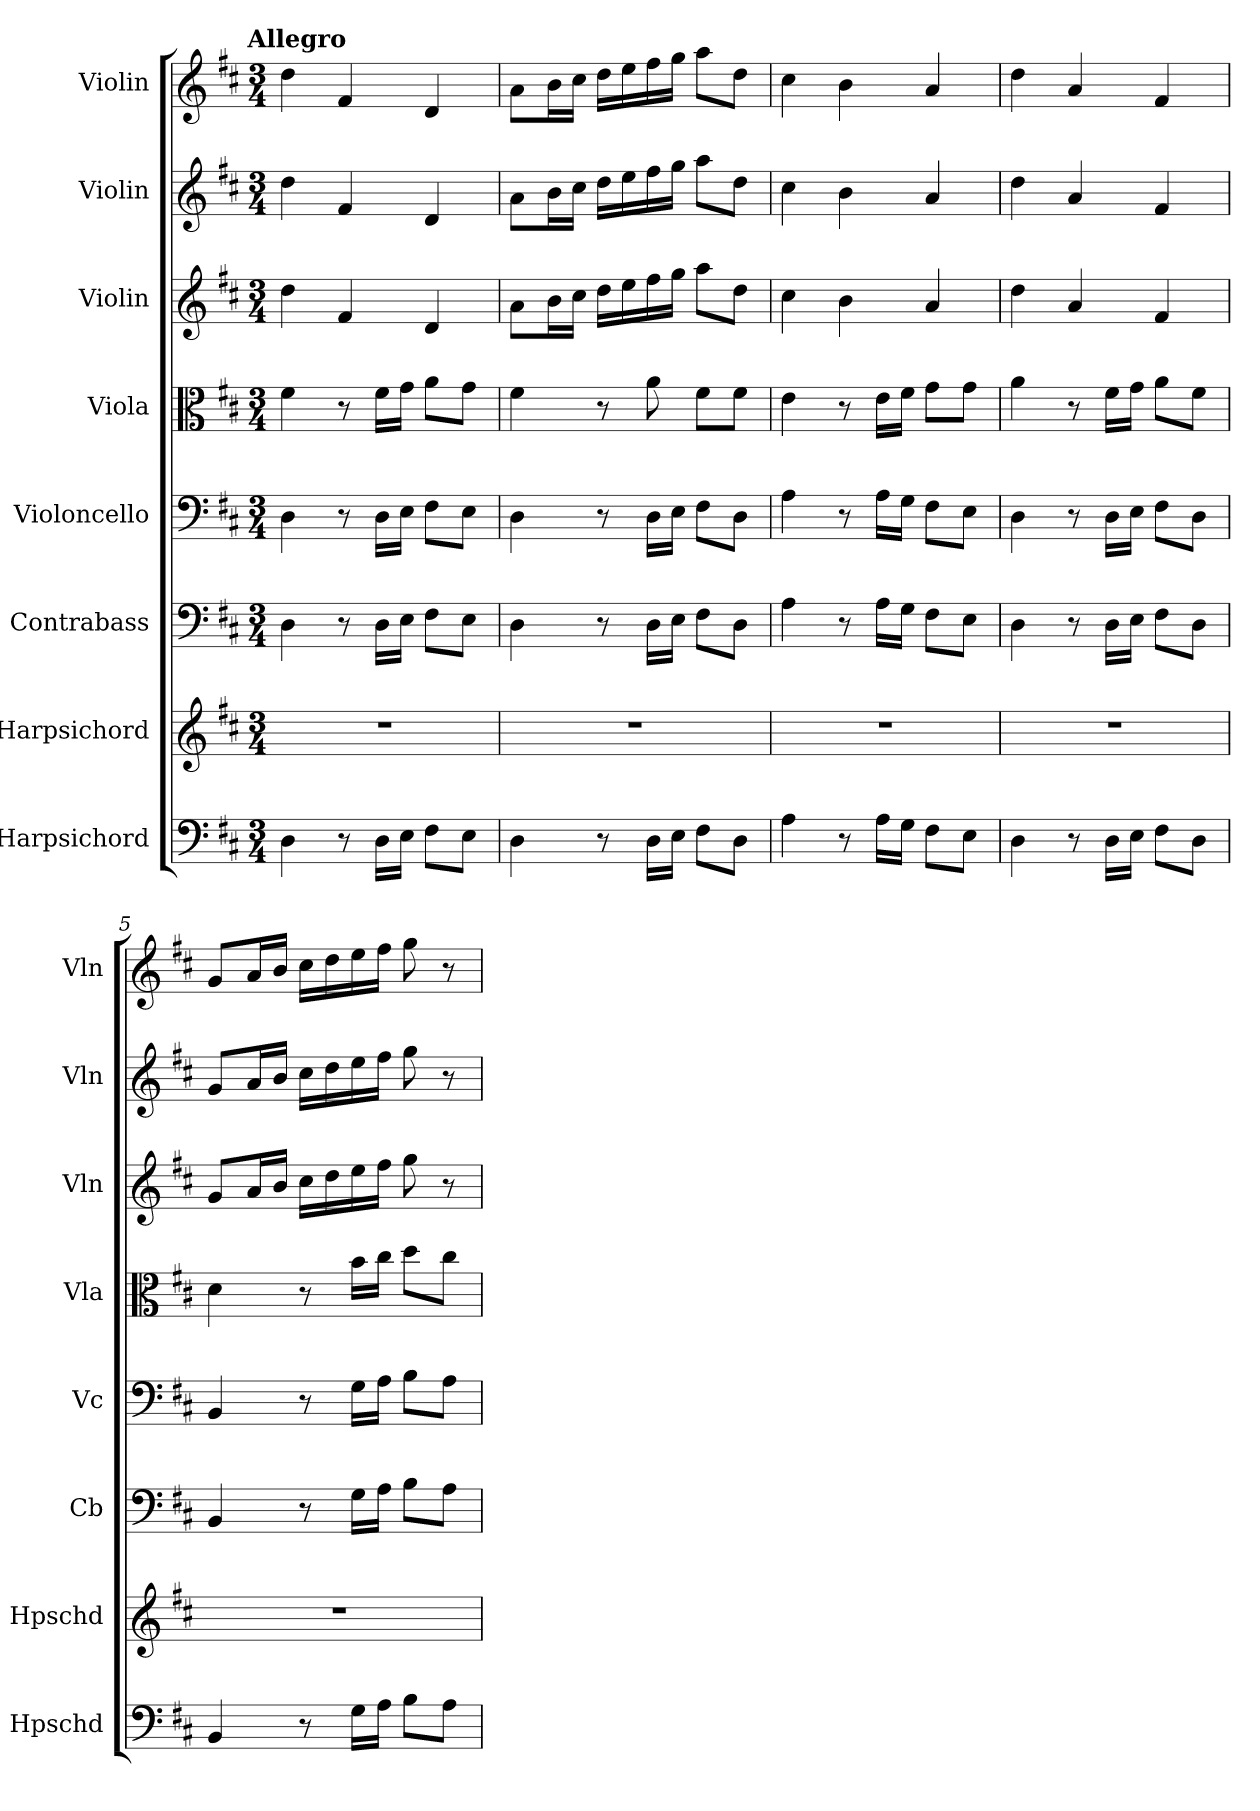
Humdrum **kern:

**kern	**kern	**kern	**kern	**kern	**kern	**kern	**kern
*part8	*part7	*part6	*part5	*part4	*part3	*part2	*part1
*staff8	*staff7	*staff6	*staff5	*staff4	*staff3	*staff2	*staff1
*I"Harpsichord	*I"Harpsichord	*I"Contrabass	*I"Violoncello	*I"Viola	*I"Violin	*I"Violin	*I"Violin
*I'Hpschd	*I'Hpschd	*I'Cb	*I'Vc	*I'Vla	*I'Vln	*I'Vln	*I'Vln
*clefF4	*clefG2	*clefF4	*clefF4	*clefC3	*clefG2	*clefG2	*clefG2
*k[f#c#]	*k[f#c#]	*k[f#c#]	*k[f#c#]	*k[f#c#]	*k[f#c#]	*k[f#c#]	*k[f#c#]
!!LO:TX:omd:t=Allegro
*M3/4	*M3/4	*M3/4	*M3/4	*M3/4	*M3/4	*M3/4	*M3/4
*MM120	*MM120	*MM120	*MM120	*MM120	*MM120	*MM120	*MM120
=1	=1	=1	=1	=1	=1	=1	=1
4D\	2.r	4D\	4D\	4f#\	4dd\	4dd\	4dd\
8r	.	8r	8r	8r	4f#/	4f#/	4f#/
16D\LL	.	16D\LL	16D\LL	16f#\LL	.	.	.
16E\JJ	.	16E\JJ	16E\JJ	16g\JJ	.	.	.
8F#\L	.	8F#\L	8F#\L	8a\L	4d/	4d/	4d/
8E\J	.	8E\J	8E\J	8g\J	.	.	.
=2	=2	=2	=2	=2	=2	=2	=2
4D\	2.r	4D\	4D\	4f#\	8a\L	8a\L	8a\L
.	.	.	.	.	16b\L	16b\L	16b\L
.	.	.	.	.	16cc#\JJ	16cc#\JJ	16cc#\JJ
8r	.	8r	8r	8r	16dd\LL	16dd\LL	16dd\LL
.	.	.	.	.	16ee\	16ee\	16ee\
16D\LL	.	16D\LL	16D\LL	8a\	16ff#\	16ff#\	16ff#\
16E\JJ	.	16E\JJ	16E\JJ	.	16gg\JJ	16gg\JJ	16gg\JJ
8F#\L	.	8F#\L	8F#\L	8f#\L	8aa\L	8aa\L	8aa\L
8D\J	.	8D\J	8D\J	8f#\J	8dd\J	8dd\J	8dd\J
=3	=3	=3	=3	=3	=3	=3	=3
4A\	2.r	4A\	4A\	4e\	4cc#\	4cc#\	4cc#\
8r	.	8r	8r	8r	4b\	4b\	4b\
16A\LL	.	16A\LL	16A\LL	16e\LL	.	.	.
16G\JJ	.	16G\JJ	16G\JJ	16f#\JJ	.	.	.
8F#\L	.	8F#\L	8F#\L	8g\L	4a/	4a/	4a/
8E\J	.	8E\J	8E\J	8g\J	.	.	.
=4	=4	=4	=4	=4	=4	=4	=4
4D\	2.r	4D\	4D\	4a\	4dd\	4dd\	4dd\
8r	.	8r	8r	8r	4a/	4a/	4a/
16D\LL	.	16D\LL	16D\LL	16f#\LL	.	.	.
16E\JJ	.	16E\JJ	16E\JJ	16g\JJ	.	.	.
8F#\L	.	8F#\L	8F#\L	8a\L	4f#/	4f#/	4f#/
8D\J	.	8D\J	8D\J	8f#\J	.	.	.
=5	=5	=5	=5	=5	=5	=5	=5
4BB/	2.r	4BB/	4BB/	4d\	8g/L	8g/L	8g/L
.	.	.	.	.	16a/L	16a/L	16a/L
.	.	.	.	.	16b/JJ	16b/JJ	16b/JJ
8r	.	8r	8r	8r	16cc#\LL	16cc#\LL	16cc#\LL
.	.	.	.	.	16dd\	16dd\	16dd\
16G\LL	.	16G\LL	16G\LL	16b\LL	16ee\	16ee\	16ee\
16A\JJ	.	16A\JJ	16A\JJ	16cc#\JJ	16ff#\JJ	16ff#\JJ	16ff#\JJ
8B\L	.	8B\L	8B\L	8dd\L	8gg\	8gg\	8gg\
8A\J	.	8A\J	8A\J	8cc#\J	8r	8r	8r
=	=	=	=	=	=	=	=
*-	*-	*-	*-	*-	*-	*-	*-
